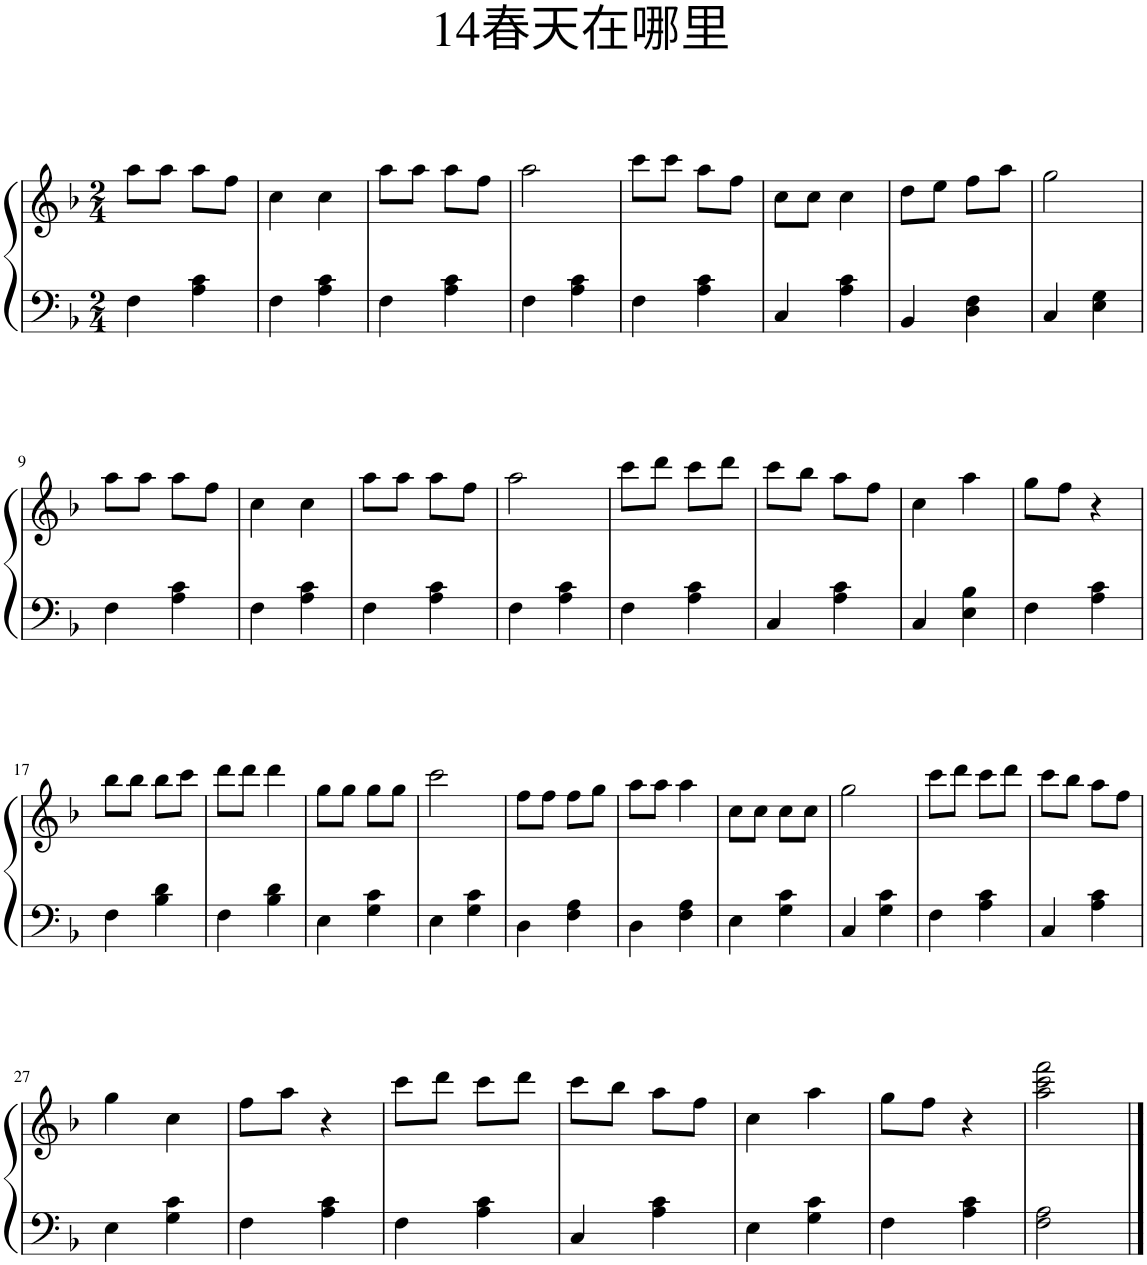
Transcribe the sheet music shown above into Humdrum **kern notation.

**kern	**kern
*part1	*part1
*staff2	*staff1
*I"钢琴	*
*clefF4	*clefG2
*k[b-]	*k[b-]
*M2/4	*M2/4
=1	=1
4F\	8aa\L
.	8aa\J
4A\ 4c\	8aa\L
.	8ff\J
=2	=2
4F\	4cc\
4A\ 4c\	4cc\
=3	=3
4F\	8aa\L
.	8aa\J
4A\ 4c\	8aa\L
.	8ff\J
=4	=4
4F\	2aa\
4A\ 4c\	.
=5	=5
4F\	8ccc\L
.	8ccc\J
4A\ 4c\	8aa\L
.	8ff\J
=6	=6
4C/	8cc\L
.	8cc\J
4A\ 4c\	4cc\
=7	=7
4BB-/	8dd\L
.	8ee\J
4D\ 4F\	8ff\L
.	8aa\J
=8	=8
4C/	2gg\
4E\ 4G\	.
!!LO:LB:g=z
=9	=9
4F\	8aa\L
.	8aa\J
4A\ 4c\	8aa\L
.	8ff\J
=10	=10
4F\	4cc\
4A\ 4c\	4cc\
=11	=11
4F\	8aa\L
.	8aa\J
4A\ 4c\	8aa\L
.	8ff\J
=12	=12
4F\	2aa\
4A\ 4c\	.
=13	=13
4F\	8ccc\L
.	8ddd\J
4A\ 4c\	8ccc\L
.	8ddd\J
=14	=14
4C/	8ccc\L
.	8bb-\J
4A\ 4c\	8aa\L
.	8ff\J
=15	=15
4C/	4cc\
4E\ 4B-\	4aa\
=16	=16
4F\	8gg\L
.	8ff\J
4A\ 4c\	4r
!!LO:LB:g=z
=17	=17
4F\	8bb-\L
.	8bb-\J
4B-\ 4d\	8bb-\L
.	8ccc\J
=18	=18
4F\	8ddd\L
.	8ddd\J
4B-\ 4d\	4ddd\
=19	=19
4E\	8gg\L
.	8gg\J
4G\ 4c\	8gg\L
.	8gg\J
=20	=20
4E\	2ccc\
4G\ 4c\	.
=21	=21
4D\	8ff\L
.	8ff\J
4F\ 4A\	8ff\L
.	8gg\J
=22	=22
4D\	8aa\L
.	8aa\J
4F\ 4A\	4aa\
=23	=23
4E\	8cc\L
.	8cc\J
4G\ 4c\	8cc\L
.	8cc\J
=24	=24
4C/	2gg\
4G\ 4c\	.
=25	=25
4F\	8ccc\L
.	8ddd\J
4A\ 4c\	8ccc\L
.	8ddd\J
=26	=26
4C/	8ccc\L
.	8bb-\J
4A\ 4c\	8aa\L
.	8ff\J
!!LO:LB:g=z
=27	=27
4E\	4gg\
4G\ 4c\	4cc\
=28	=28
4F\	8ff\L
.	8aa\J
4A\ 4c\	4r
=29	=29
4F\	8ccc\L
.	8ddd\J
4A\ 4c\	8ccc\L
.	8ddd\J
=30	=30
4C/	8ccc\L
.	8bb-\J
4A\ 4c\	8aa\L
.	8ff\J
=31	=31
4E\	4cc\
4G\ 4c\	4aa\
=32	=32
4F\	8gg\L
.	8ff\J
4A\ 4c\	4r
=33	=33
2F\ 2A\	2aa\ 2ccc\ 2fff\
==	==
*-	*-
